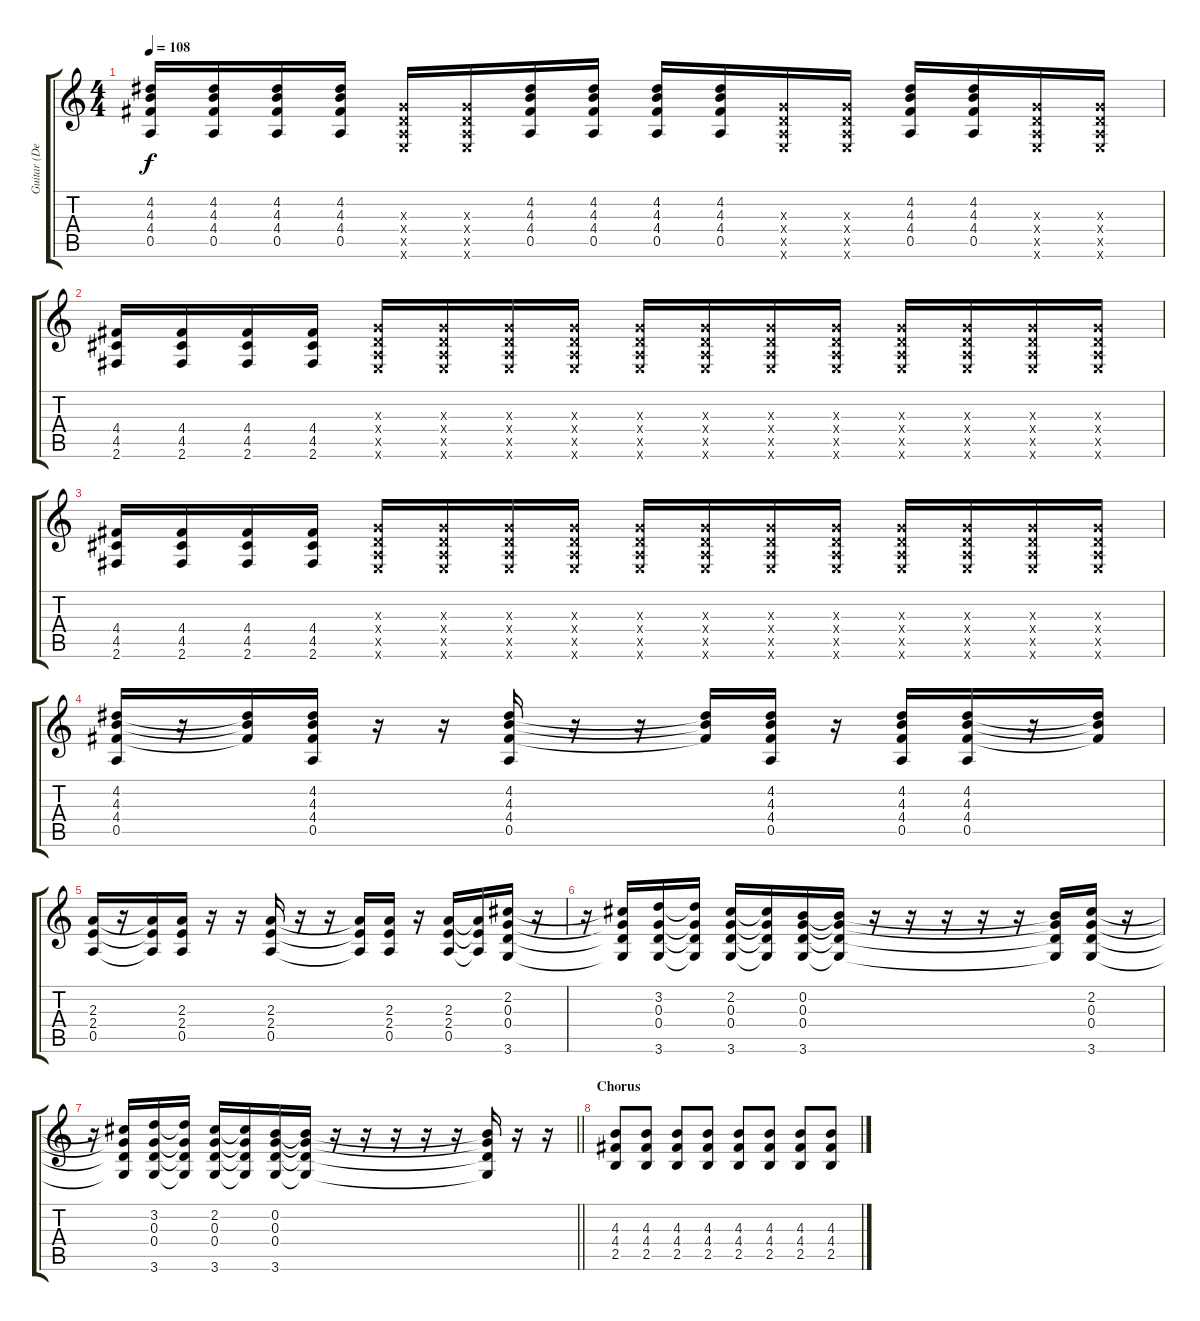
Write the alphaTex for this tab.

\track ("Guitar (Dean DeLeo)" "Guitar (De") {instrument overdrivenguitar}
\staff {score tabs}
\tuning (E4 B3 G3 D3 A2 E2) {hide}
\ts (4 4)
\tempo 108
\clef g2
\ks c
(4.2 4.3 4.4 0.5).16{dy f} (4.2 4.3 4.4 0.5).16 (4.2 4.3 4.4 0.5).16 (4.2 4.3 4.4 0.5).16 (0.3{x} 0.4{x} 0.5{x} 0.6{x}).16 (0.3{x} 0.4{x} 0.5{x} 0.6{x}).16 (4.2 4.3 4.4 0.5).16 (4.2 4.3 4.4 0.5).16 (4.2 4.3 4.4 0.5).16 (4.2 4.3 4.4 0.5).16 (0.3{x} 0.4{x} 0.5{x} 0.6{x}).16 (0.3{x} 0.4{x} 0.5{x} 0.6{x}).16 (4.2 4.3 4.4 0.5).16 (4.2 4.3 4.4 0.5).16 (0.3{x} 0.4{x} 0.5{x} 0.6{x}).16 (0.3{x} 0.4{x} 0.5{x} 0.6{x}).16 |
(4.4 4.5 2.6).16 (4.4 4.5 2.6).16 (4.4 4.5 2.6).16 (4.4 4.5 2.6).16 (0.3{x} 0.4{x} 0.5{x} 0.6{x}).16 (0.3{x} 0.4{x} 0.5{x} 0.6{x}).16 (0.3{x} 0.4{x} 0.5{x} 0.6{x}).16 (0.3{x} 0.4{x} 0.5{x} 0.6{x}).16 (0.3{x} 0.4{x} 0.5{x} 0.6{x}).16 (0.3{x} 0.4{x} 0.5{x} 0.6{x}).16 (0.3{x} 0.4{x} 0.5{x} 0.6{x}).16 (0.3{x} 0.4{x} 0.5{x} 0.6{x}).16 (0.3{x} 0.4{x} 0.5{x} 0.6{x}).16 (0.3{x} 0.4{x} 0.5{x} 0.6{x}).16 (0.3{x} 0.4{x} 0.5{x} 0.6{x}).16 (0.3{x} 0.4{x} 0.5{x} 0.6{x}).16 |
(4.4 4.5 2.6).16 (4.4 4.5 2.6).16 (4.4 4.5 2.6).16 (4.4 4.5 2.6).16 (0.3{x} 0.4{x} 0.5{x} 0.6{x}).16 (0.3{x} 0.4{x} 0.5{x} 0.6{x}).16 (0.3{x} 0.4{x} 0.5{x} 0.6{x}).16 (0.3{x} 0.4{x} 0.5{x} 0.6{x}).16 (0.3{x} 0.4{x} 0.5{x} 0.6{x}).16 (0.3{x} 0.4{x} 0.5{x} 0.6{x}).16 (0.3{x} 0.4{x} 0.5{x} 0.6{x}).16 (0.3{x} 0.4{x} 0.5{x} 0.6{x}).16 (0.3{x} 0.4{x} 0.5{x} 0.6{x}).16 (0.3{x} 0.4{x} 0.5{x} 0.6{x}).16 (0.3{x} 0.4{x} 0.5{x} 0.6{x}).16 (0.3{x} 0.4{x} 0.5{x} 0.6{x}).16 |
(4.2 4.3 4.4 0.5).16 r.16 (4.2{t} 4.3{t} 4.4{t}).16 (4.2 4.3 4.4 0.5).16 r.16 r.16 (4.2 4.3 4.4 0.5).16 r.16 r.16 (4.2{t} 4.3{t} 4.4{t}).16 (4.2 4.3 4.4 0.5).16 r.16 (4.2 4.3 4.4 0.5).16 (4.2 4.3 4.4 0.5).16 r.16 (4.2{t} 4.3{t} 4.4{t}).16 |
(2.3 2.4 0.5).16 r.16 (2.3{t} 2.4{t} 0.5{t}).16 (2.3 2.4 0.5).16 r.16 r.16 (2.3 2.4 0.5).16 r.16 r.16 (2.3{t} 2.4{t} 0.5{t}).16 (2.3 2.4 0.5).16 r.16 (2.3 2.4 0.5).16 (2.3{t} 2.4{t} 0.5{t}).16 (2.2 0.3 0.4 3.6).16 r.16 |
r.16 (2.2{t} 0.3{t} 0.4{t} 3.6{t}).16 (3.2 0.3 0.4 3.6).16 (3.2{t} 0.3{t} 0.4{t} 3.6{t}).16 (2.2 0.3 0.4 3.6).16 (2.2{t} 0.3{t} 0.4{t} 3.6{t}).16 (0.2 0.3 0.4 3.6).16 (0.2{t} 0.3{t} 0.4{t} 3.6{t}).16 r.16 r.16 r.16 r.16 r.16 (0.2{t} 0.3{t} 0.4{t} 3.6{t}).16 (2.2 0.3 0.4 3.6).16 r.16 |
\barLineRight lightlight
r.16 (2.2{t} 0.3{t} 0.4{t} 3.6{t}).16 (3.2 0.3 0.4 3.6).16 (3.2{t} 0.3{t} 0.4{t} 3.6{t}).16 (2.2 0.3 0.4 3.6).16 (2.2{t} 0.3{t} 0.4{t} 3.6{t}).16 (0.2 0.3 0.4 3.6).16 (0.2{t} 0.3{t} 0.4{t} 3.6{t}).16 r.16 r.16 r.16 r.16 r.16 (0.2{t} 0.3{t} 0.4{t} 3.6{t}).16 r.16 r.16 |
\section ("" "Chorus")
(4.3 4.4 2.5).8 (4.3 4.4 2.5).8 (4.3 4.4 2.5).8 (4.3 4.4 2.5).8 (4.3 4.4 2.5).8 (4.3 4.4 2.5).8 (4.3 4.4 2.5).8 (4.3 4.4 2.5).8
